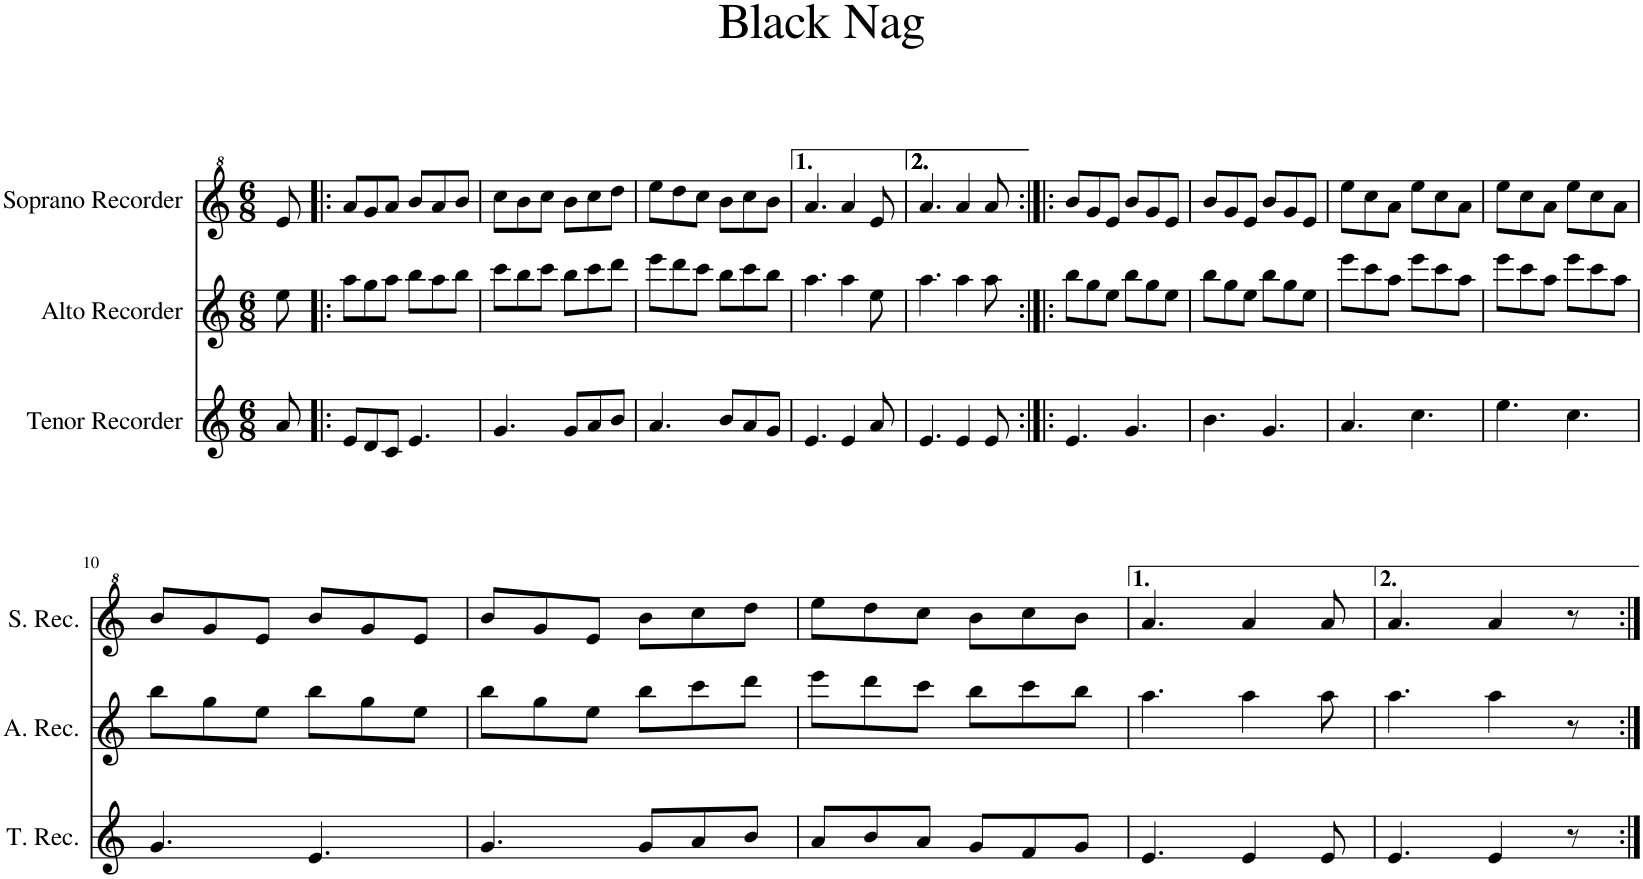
**kern	**kern	**kern
*part3	*part2	*part1
*staff3	*staff2	*staff1
*I"Tenor Recorder	*I"Alto Recorder	*I"Soprano Recorder
*I'T. Rec.	*I'A. Rec.	*I'S. Rec.
*clefG2	*clefG2	*clefG^2
*k[]	*k[]	*k[]
*M6/8	*M6/8	*M6/8
=	=	=
8a/	8ee\	8ee/
=1!|:	=1!|:	=1!|:
8e/L	8aa\L	8aa/L
8d/	8gg\	8gg/
8c/J	8aa\J	8aa/J
4.e/	8bb\L	8bb/L
.	8aa\	8aa/
.	8bb\J	8bb/J
=2	=2	=2
4.g/	8ccc\L	8ccc\L
.	8bb\	8bb\
.	8ccc\J	8ccc\J
8g/L	8bb\L	8bb\L
8a/	8ccc\	8ccc\
8b/J	8ddd\J	8ddd\J
=3	=3	=3
4.a/	8eee\L	8eee\L
.	8ddd\	8ddd\
.	8ccc\J	8ccc\J
8b/L	8bb\L	8bb\L
8a/	8ccc\	8ccc\
8g/J	8bb\J	8bb\J
=4	=4	=4
4.e/	4.aa\	4.aa/
4e/	4aa\	4aa/
8a/	8ee\	8ee/
=5	=5	=5
4.e/	4.aa\	4.aa/
4e/	4aa\	4aa/
8e/	8aa\	8aa/
=6:|!|:	=6:|!|:	=6:|!|:
4.e/	8bb\L	8bb/L
.	8gg\	8gg/
.	8ee\J	8ee/J
4.g/	8bb\L	8bb/L
.	8gg\	8gg/
.	8ee\J	8ee/J
=7	=7	=7
4.b\	8bb\L	8bb/L
.	8gg\	8gg/
.	8ee\J	8ee/J
4.g/	8bb\L	8bb/L
.	8gg\	8gg/
.	8ee\J	8ee/J
=8	=8	=8
4.a/	8eee\L	8eee\L
.	8ccc\	8ccc\
.	8aa\J	8aa\J
4.cc\	8eee\L	8eee\L
.	8ccc\	8ccc\
.	8aa\J	8aa\J
=9	=9	=9
4.ee\	8eee\L	8eee\L
.	8ccc\	8ccc\
.	8aa\J	8aa\J
4.cc\	8eee\L	8eee\L
.	8ccc\	8ccc\
.	8aa\J	8aa\J
!!LO:LB:g=z
=10	=10	=10
4.g/	8bb\L	8bb/L
.	8gg\	8gg/
.	8ee\J	8ee/J
4.e/	8bb\L	8bb/L
.	8gg\	8gg/
.	8ee\J	8ee/J
=11	=11	=11
4.g/	8bb\L	8bb/L
.	8gg\	8gg/
.	8ee\J	8ee/J
8g/L	8bb\L	8bb\L
8a/	8ccc\	8ccc\
8b/J	8ddd\J	8ddd\J
=12	=12	=12
8a/L	8eee\L	8eee\L
8b/	8ddd\	8ddd\
8a/J	8ccc\J	8ccc\J
8g/L	8bb\L	8bb\L
8f/	8ccc\	8ccc\
8g/J	8bb\J	8bb\J
=13	=13	=13
4.e/	4.aa\	4.aa/
4e/	4aa\	4aa/
8e/	8aa\	8aa/
=14	=14	=14
4.e/	4.aa\	4.aa/
4e/	4aa\	4aa/
8r	8r	8r
=:|!	=:|!	=:|!
*-	*-	*-
